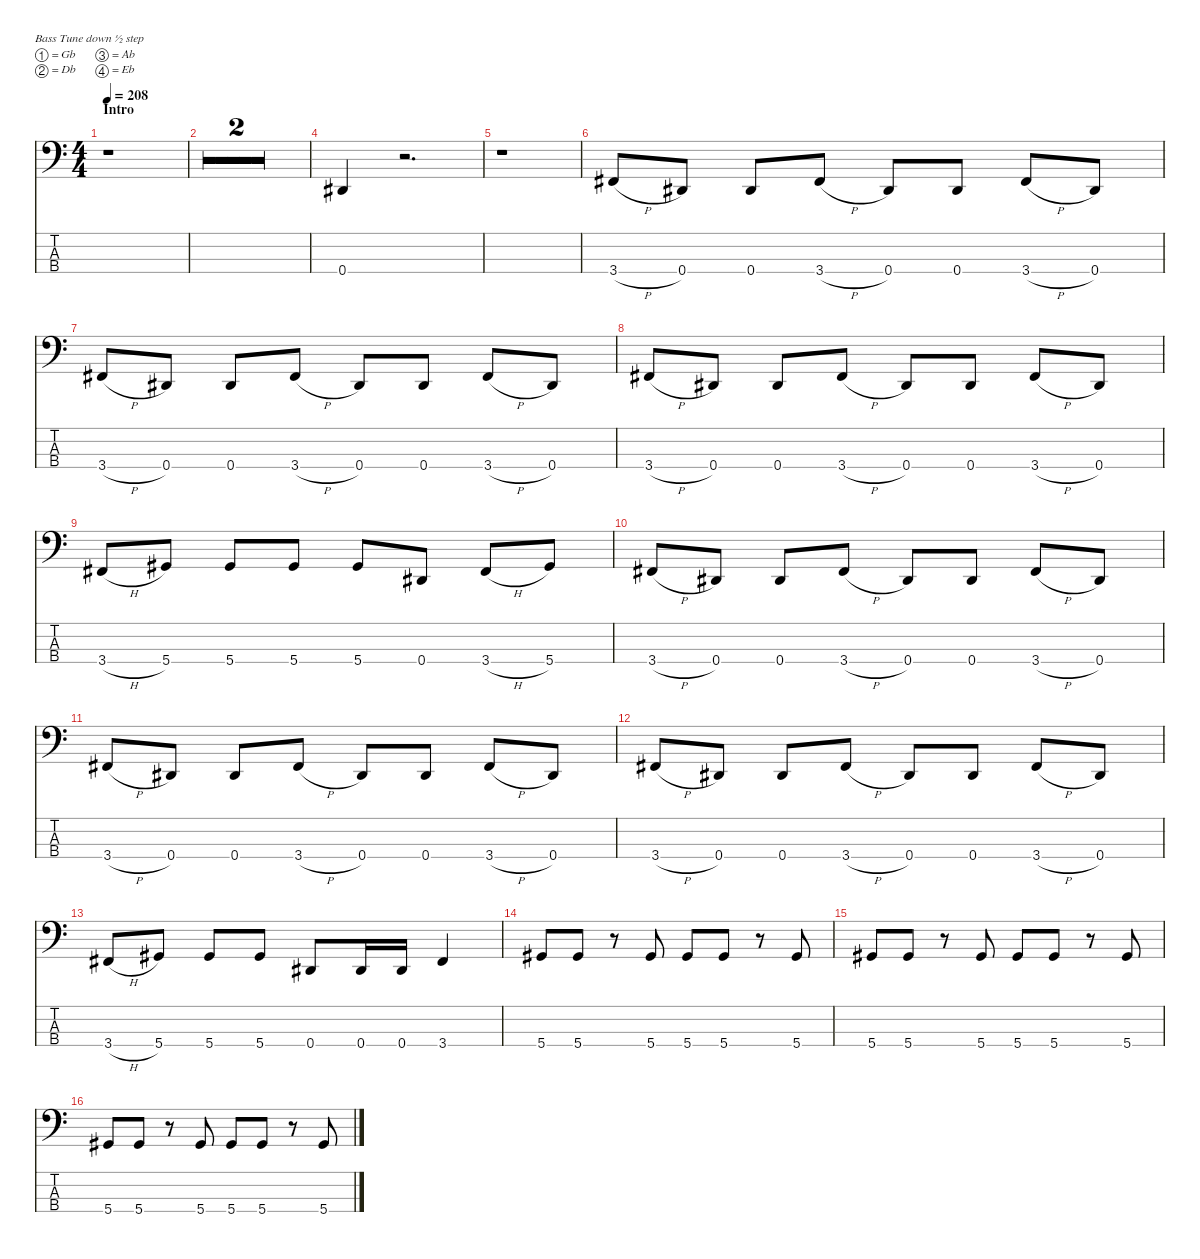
\defaultSystemsLayout 4
\hideDynamics
\bracketExtendMode nobrackets
\singleTrackTrackNamePolicy hidden
\multiTrackTrackNamePolicy hidden
\otherSystemsTrackNameOrientation horizontal
\track ("Bass" "el.bs.") {multiBarRest instrument electricbassfinger}
\staff {score tabs}
\tuning (Gb2 Db2 Ab1 Eb1)
\ts (4 4)
\section ("" "Intro")
\tempo 208
\clef f4
\ks c
r.1{dy f instrument electricbassfinger beam Down} |
r.1{beam Down} |
r.1{beam Down} |
0.4{acc #}.4{beam Up} r.2{d beam Up} |
r.1{beam Down} |
3.4{h acc #}.8{beam Up} 0.4{acc #}.8{beam Up} 0.4{acc #}.8{beam Up} 3.4{h acc #}.8{beam Up} 0.4{acc #}.8{beam Up} 0.4{acc #}.8{beam Up} 3.4{h acc #}.8{beam Up} 0.4{acc #}.8{beam Up} |
3.4{h acc #}.8{beam Up} 0.4{acc #}.8{beam Up} 0.4{acc #}.8{beam Up} 3.4{h acc #}.8{beam Up} 0.4{acc #}.8{beam Up} 0.4{acc #}.8{beam Up} 3.4{h acc #}.8{beam Up} 0.4{acc #}.8{beam Up} |
3.4{h acc #}.8{beam Up} 0.4{acc #}.8{beam Up} 0.4{acc #}.8{beam Up} 3.4{h acc #}.8{beam Up} 0.4{acc #}.8{beam Up} 0.4{acc #}.8{beam Up} 3.4{h acc #}.8{beam Up} 0.4{acc #}.8{beam Up} |
3.4{h acc #}.8{beam Up} 5.4{acc #}.8{beam Up} 5.4{acc #}.8{beam Up} 5.4{acc #}.8{beam Up} 5.4{acc #}.8{beam Up} 0.4{acc #}.8{beam Up} 3.4{h acc #}.8{beam Up} 5.4{acc #}.8{beam Up} |
3.4{h acc #}.8{beam Up} 0.4{acc #}.8{beam Up} 0.4{acc #}.8{beam Up} 3.4{h acc #}.8{beam Up} 0.4{acc #}.8{beam Up} 0.4{acc #}.8{beam Up} 3.4{h acc #}.8{beam Up} 0.4{acc #}.8{beam Up} |
3.4{h acc #}.8{beam Up} 0.4{acc #}.8{beam Up} 0.4{acc #}.8{beam Up} 3.4{h acc #}.8{beam Up} 0.4{acc #}.8{beam Up} 0.4{acc #}.8{beam Up} 3.4{h acc #}.8{beam Up} 0.4{acc #}.8{beam Up} |
3.4{h acc #}.8{beam Up} 0.4{acc #}.8{beam Up} 0.4{acc #}.8{beam Up} 3.4{h acc #}.8{beam Up} 0.4{acc #}.8{beam Up} 0.4{acc #}.8{beam Up} 3.4{h acc #}.8{beam Up} 0.4{acc #}.8{beam Up} |
3.4{h acc #}.8{beam Up} 5.4{acc #}.8{beam Up} 5.4{acc #}.8{beam Up} 5.4{acc #}.8{beam Up} 0.4{acc #}.8{beam Up} 0.4{acc #}.16{beam Up} 0.4{acc #}.16{beam Up} 3.4{acc #}.4{beam Up} |
5.4{acc #}.8{beam Up} 5.4{acc #}.8{beam Up} r.8{beam Up} 5.4{acc #}.8{beam Up} 5.4{acc #}.8{beam Up} 5.4{acc #}.8{beam Up} r.8{beam Up} 5.4{acc #}.8{beam Up} |
5.4{acc #}.8{beam Up} 5.4{acc #}.8{beam Up} r.8{beam Up} 5.4{acc #}.8{beam Up} 5.4{acc #}.8{beam Up} 5.4{acc #}.8{beam Up} r.8{beam Up} 5.4{acc #}.8{beam Up} |
5.4{acc #}.8{beam Up} 5.4{acc #}.8{beam Up} r.8{beam Up} 5.4{acc #}.8{beam Up} 5.4{acc #}.8{beam Up} 5.4{acc #}.8{beam Up} r.8{beam Up} 5.4{acc #}.8{beam Up}
